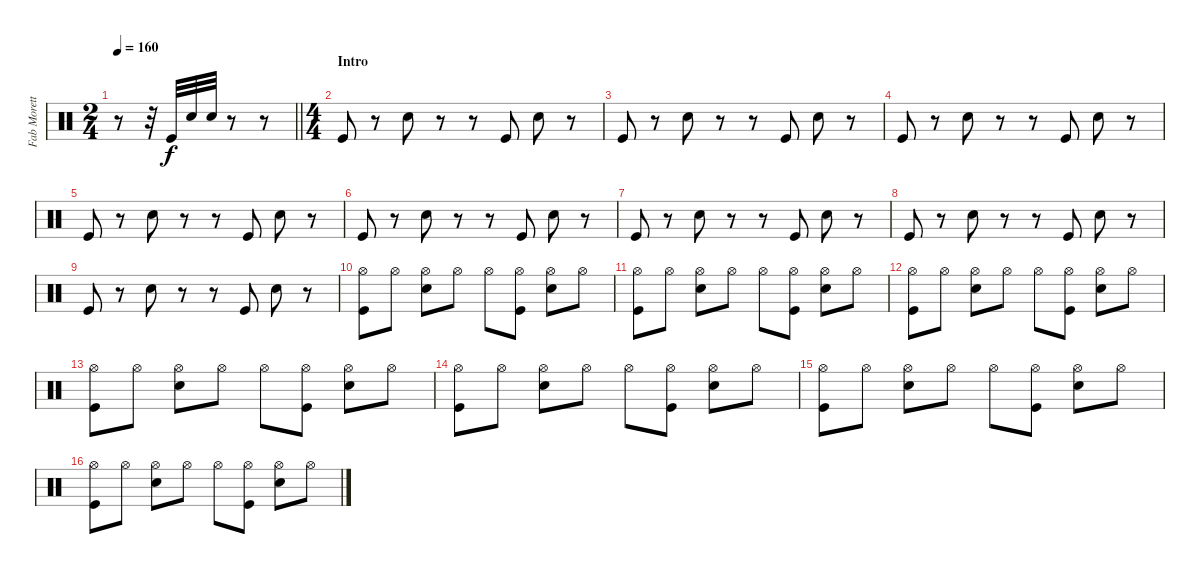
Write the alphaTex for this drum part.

\track ("Fab Moretti" "Fab Morett") {instrument percussion}
\staff {score}
\articulation defaults
\ts (2 4)
\tempo 160
\clef neutral
\barLineRight lightlight
\ks c
r.8{dy f} r.32 "Kick (hit)".32 "Electric Snare (hit)".32 "Electric Snare (hit)".32 r.8 r.8 |
\ts (4 4)
\section ("" "Intro")
"Kick (hit)".8 r.8 "Electric Snare (hit)".8 r.8 r.8 "Kick (hit)".8 "Electric Snare (hit)".8 r.8 |
"Kick (hit)".8 r.8 "Electric Snare (hit)".8 r.8 r.8 "Kick (hit)".8 "Electric Snare (hit)".8 r.8 |
"Kick (hit)".8 r.8 "Electric Snare (hit)".8 r.8 r.8 "Kick (hit)".8 "Electric Snare (hit)".8 r.8 |
"Kick (hit)".8 r.8 "Electric Snare (hit)".8 r.8 r.8 "Kick (hit)".8 "Electric Snare (hit)".8 r.8 |
"Kick (hit)".8 r.8 "Electric Snare (hit)".8 r.8 r.8 "Kick (hit)".8 "Electric Snare (hit)".8 r.8 |
"Kick (hit)".8 r.8 "Electric Snare (hit)".8 r.8 r.8 "Kick (hit)".8 "Electric Snare (hit)".8 r.8 |
"Kick (hit)".8 r.8 "Electric Snare (hit)".8 r.8 r.8 "Kick (hit)".8 "Electric Snare (hit)".8 r.8 |
"Kick (hit)".8 r.8 "Electric Snare (hit)".8 r.8 r.8 "Kick (hit)".8 "Electric Snare (hit)".8 r.8 |
("Hi-Hat (open)" "Kick (hit)").8 "Hi-Hat (open)".8 ("Hi-Hat (open)" "Electric Snare (hit)").8 "Hi-Hat (open)".8 "Hi-Hat (open)".8 ("Hi-Hat (open)" "Kick (hit)").8 ("Hi-Hat (open)" "Electric Snare (hit)").8 "Hi-Hat (open)".8 |
("Hi-Hat (open)" "Kick (hit)").8 "Hi-Hat (open)".8 ("Hi-Hat (open)" "Electric Snare (hit)").8 "Hi-Hat (open)".8 "Hi-Hat (open)".8 ("Hi-Hat (open)" "Kick (hit)").8 ("Hi-Hat (open)" "Electric Snare (hit)").8 "Hi-Hat (open)".8 |
("Hi-Hat (open)" "Kick (hit)").8 "Hi-Hat (open)".8 ("Hi-Hat (open)" "Electric Snare (hit)").8 "Hi-Hat (open)".8 "Hi-Hat (open)".8 ("Hi-Hat (open)" "Kick (hit)").8 ("Hi-Hat (open)" "Electric Snare (hit)").8 "Hi-Hat (open)".8 |
("Hi-Hat (open)" "Kick (hit)").8 "Hi-Hat (open)".8 ("Hi-Hat (open)" "Electric Snare (hit)").8 "Hi-Hat (open)".8 "Hi-Hat (open)".8 ("Hi-Hat (open)" "Kick (hit)").8 ("Hi-Hat (open)" "Electric Snare (hit)").8 "Hi-Hat (open)".8 |
("Hi-Hat (open)" "Kick (hit)").8 "Hi-Hat (open)".8 ("Hi-Hat (open)" "Electric Snare (hit)").8 "Hi-Hat (open)".8 "Hi-Hat (open)".8 ("Hi-Hat (open)" "Kick (hit)").8 ("Hi-Hat (open)" "Electric Snare (hit)").8 "Hi-Hat (open)".8 |
("Hi-Hat (open)" "Kick (hit)").8 "Hi-Hat (open)".8 ("Hi-Hat (open)" "Electric Snare (hit)").8 "Hi-Hat (open)".8 "Hi-Hat (open)".8 ("Hi-Hat (open)" "Kick (hit)").8 ("Hi-Hat (open)" "Electric Snare (hit)").8 "Hi-Hat (open)".8 |
("Hi-Hat (open)" "Kick (hit)").8 "Hi-Hat (open)".8 ("Hi-Hat (open)" "Electric Snare (hit)").8 "Hi-Hat (open)".8 "Hi-Hat (open)".8 ("Hi-Hat (open)" "Kick (hit)").8 ("Hi-Hat (open)" "Electric Snare (hit)").8 "Hi-Hat (open)".8
